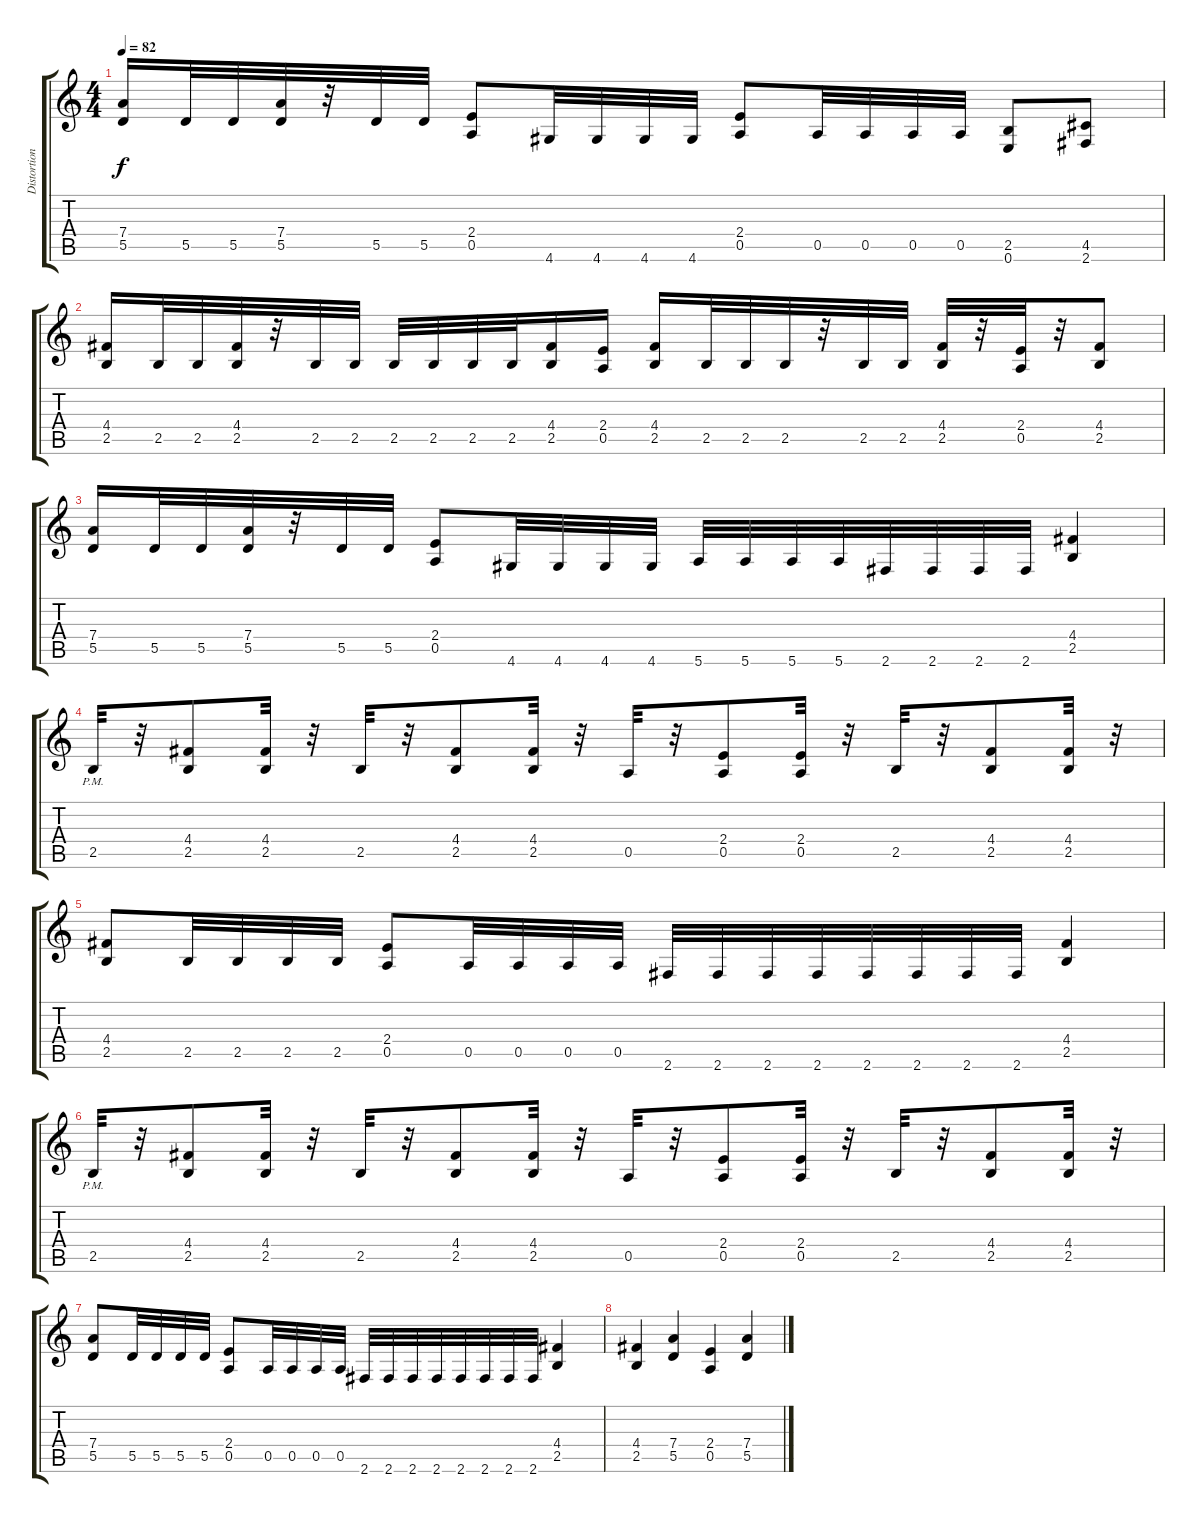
\track ("Distortion Lead" "Distortion") {instrument distortionguitar}
\staff {score tabs}
\tuning (E4 B3 G3 D3 A2 E2) {hide}
\ts (4 4)
\tempo 82
\clef g2
\ks c
(7.4 5.5).16{dy f} 5.5.32 5.5.32 (7.4 5.5).32 r.32 5.5.32 5.5.32 (2.4 0.5).8 4.6.32 4.6.32 4.6.32 4.6.32 (2.4 0.5).8 0.5.32 0.5.32 0.5.32 0.5.32 (2.5 0.6).8 (4.5 2.6).8 |
(4.4 2.5).16 2.5.32 2.5.32 (4.4 2.5).32 r.32 2.5.32 2.5.32 2.5.32 2.5.32 2.5.32 2.5.32 (4.4 2.5).16 (2.4 0.5).16 (4.4 2.5).16 2.5.32 2.5.32 2.5.32 r.32 2.5.32 2.5.32 (4.4 2.5).32 r.32 (2.4 0.5).32 r.32 (4.4 2.5).8 |
(7.4 5.5).16 5.5.32 5.5.32 (7.4 5.5).32 r.32 5.5.32 5.5.32 (2.4 0.5).8 4.6.32 4.6.32 4.6.32 4.6.32 5.6.32 5.6.32 5.6.32 5.6.32 2.6.32 2.6.32 2.6.32 2.6.32 (4.4 2.5).4 |
2.5{pm}.32 r.32 (4.4 2.5).8 (4.4 2.5).32 r.32 2.5.32 r.32 (4.4 2.5).8 (4.4 2.5).32 r.32 0.5.32 r.32 (2.4 0.5).8 (2.4 0.5).32 r.32 2.5.32 r.32 (4.4 2.5).8 (4.4 2.5).32 r.32 |
(4.4 2.5).8 2.5.32 2.5.32 2.5.32 2.5.32 (2.4 0.5).8 0.5.32 0.5.32 0.5.32 0.5.32 2.6.32 2.6.32 2.6.32 2.6.32 2.6.32 2.6.32 2.6.32 2.6.32 (4.4 2.5).4 |
2.5{pm}.32 r.32 (4.4 2.5).8 (4.4 2.5).32 r.32 2.5.32 r.32 (4.4 2.5).8 (4.4 2.5).32 r.32 0.5.32 r.32 (2.4 0.5).8 (2.4 0.5).32 r.32 2.5.32 r.32 (4.4 2.5).8 (4.4 2.5).32 r.32 |
(7.4 5.5).8 5.5.32 5.5.32 5.5.32 5.5.32 (2.4 0.5).8 0.5.32 0.5.32 0.5.32 0.5.32 2.6.32 2.6.32 2.6.32 2.6.32 2.6.32 2.6.32 2.6.32 2.6.32 (4.4 2.5).4 |
(4.4 2.5).4 (7.4 5.5).4 (2.4 0.5).4 (7.4 5.5).4
